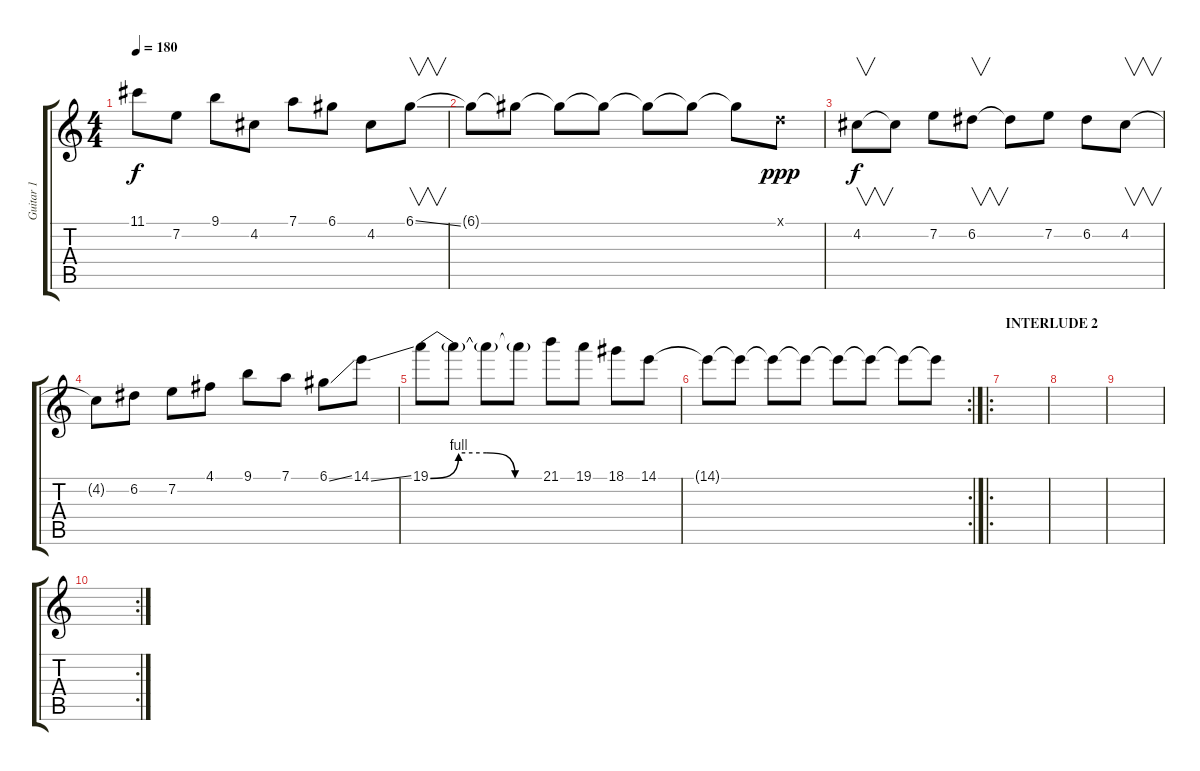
\track ("Guitar 1" "Guitar 1") {instrument distortionguitar}
\staff {score tabs}
\tuning (D4 A3 F3 C3 G2 C2) {hide}
\ts (4 4)
\tempo 180
\clef g2
\ks c
11.1.8{dy f} 7.2.8 9.1.8 4.2.8 7.1.8 6.1.8 4.2.8 6.1{ss}.8{v} |
6.1{t}.8 6.1{t}.8 6.1{t}.8 6.1{t}.8 6.1{t}.8 6.1{t}.8 6.1{t}.8 0.1{x}.8{dy ppp} |
4.2.8{v dy f instrument overdrivenguitar} 4.2{t}.8 7.2.8 6.2.8{v} 6.2{t}.8 7.2.8 6.2.8 4.2.8{v} |
4.2{t}.8 6.2.8 7.2.8 4.1.8 9.1.8 7.1.8 6.1{ss}.8 14.1{ss}.8 |
19.1{be (custom 0 0 15 4 30 4 45 0 60 0)}.8 19.1{t}.8 19.1{t}.8 19.1{t}.8 21.1.8 19.1.8 18.1.8 14.1.8 |
\rc 2
14.1{t}.8 14.1{t}.8 14.1{t}.8 14.1{t}.8 14.1{t}.8 14.1{t}.8 14.1{t}.8 14.1{t}.8 |
\ro
\section ("" "INTERLUDE 2")
|
|
|
\rc 2
